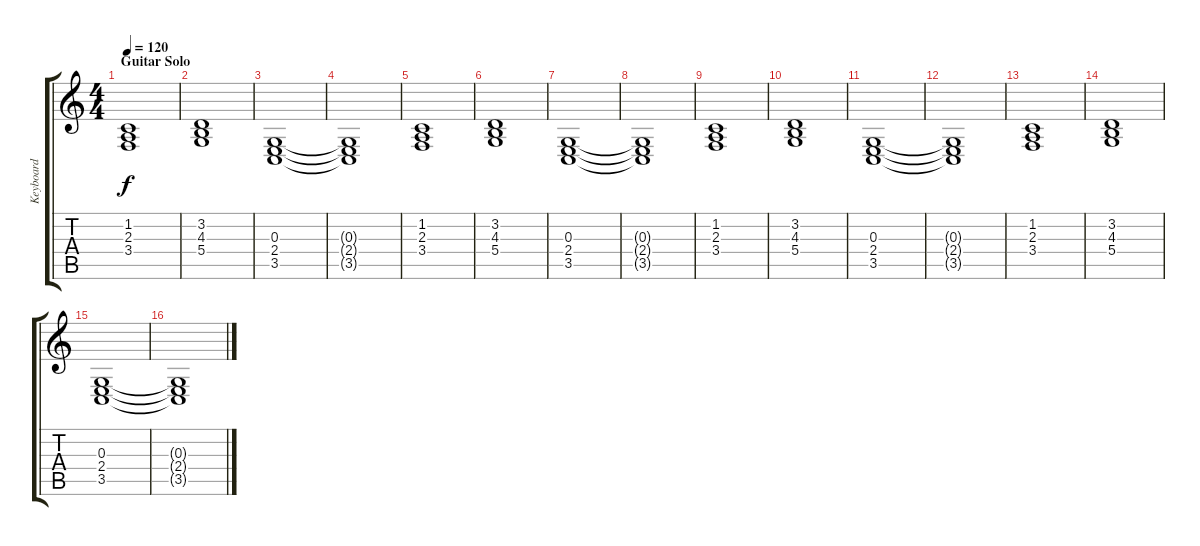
\track ("Keyboard" "Keyboard") {instrument pad2warm}
\staff {score tabs}
\tuning (E4 B3 G3 D3 A2 E2) {hide}
\ts (4 4)
\section ("" "Guitar Solo")
\tempo 120
\clef g2
\ks c
(1.2 2.3 3.4).1{dy f} |
(3.2 4.3 5.4).1 |
(0.3 2.4 3.5).1 |
(0.3{t} 2.4{t} 3.5{t}).1 |
(1.2 2.3 3.4).1 |
(3.2 4.3 5.4).1 |
(0.3 2.4 3.5).1 |
(0.3{t} 2.4{t} 3.5{t}).1 |
(1.2 2.3 3.4).1 |
(3.2 4.3 5.4).1 |
(0.3 2.4 3.5).1 |
(0.3{t} 2.4{t} 3.5{t}).1 |
(1.2 2.3 3.4).1 |
(3.2 4.3 5.4).1 |
(0.3 2.4 3.5).1 |
(0.3{t} 2.4{t} 3.5{t}).1
